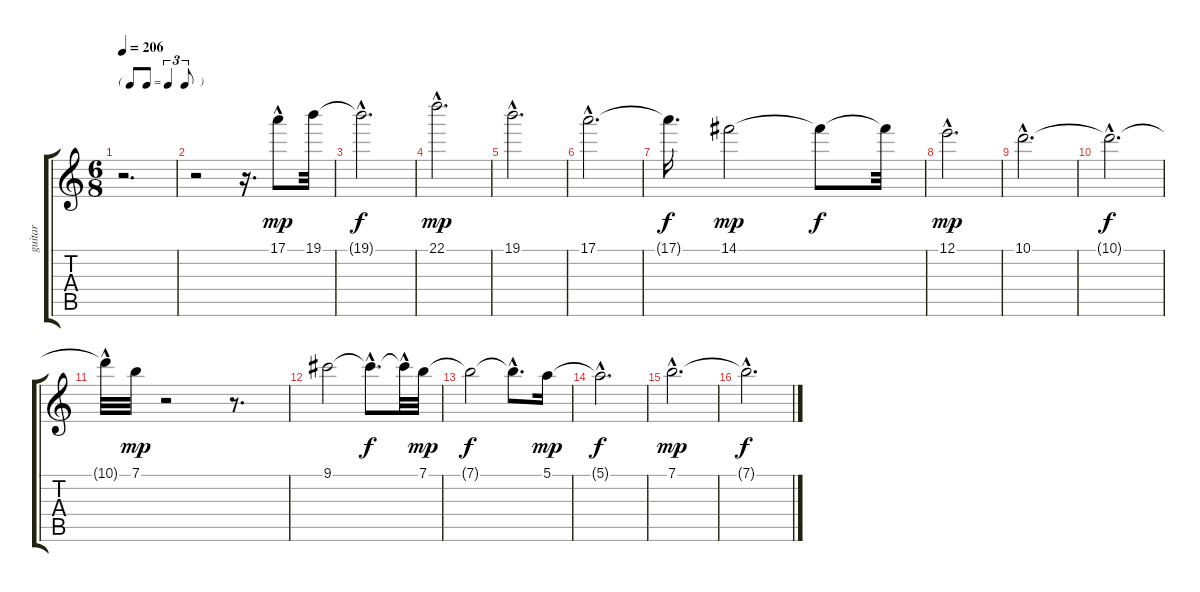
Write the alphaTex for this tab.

\track ("guitar" "guitar") {instrument distortionguitar}
\staff {score tabs}
\tuning (E4 B3 G3 D3 A2 E2) {hide}
\ts (6 8)
\tf triplet8th
\tempo 206
\clef g2
\ks c
r.2{d dy f} |
r.2 r.16{d} 17.1{hac}.8{dy mp} 19.1.32 |
19.1{hac t}.2{d dy f} |
22.1{hac}.2{d dy mp} |
19.1{hac}.2{d} |
17.1{hac}.2{d} |
17.1{t}.16{d dy f} 14.1.2{dy mp} 14.1{t}.8{dy f} 14.1{t}.32 |
12.1{hac}.2{d dy mp} |
10.1{hac}.2{d} |
10.1{hac t}.2{d dy f} |
10.1{hac t}.32 7.1.32{dy mp} r.2 r.8{d} |
9.1.2 9.1{hac t}.8{d dy f} 9.1{hac t}.32 7.1.32{dy mp} |
7.1{t}.2{dy f} 7.1{hac t}.8{d} 5.1.16{dy mp} |
5.1{hac t}.2{d dy f} |
7.1{hac}.2{d dy mp} |
7.1{hac t}.2{d dy f}
